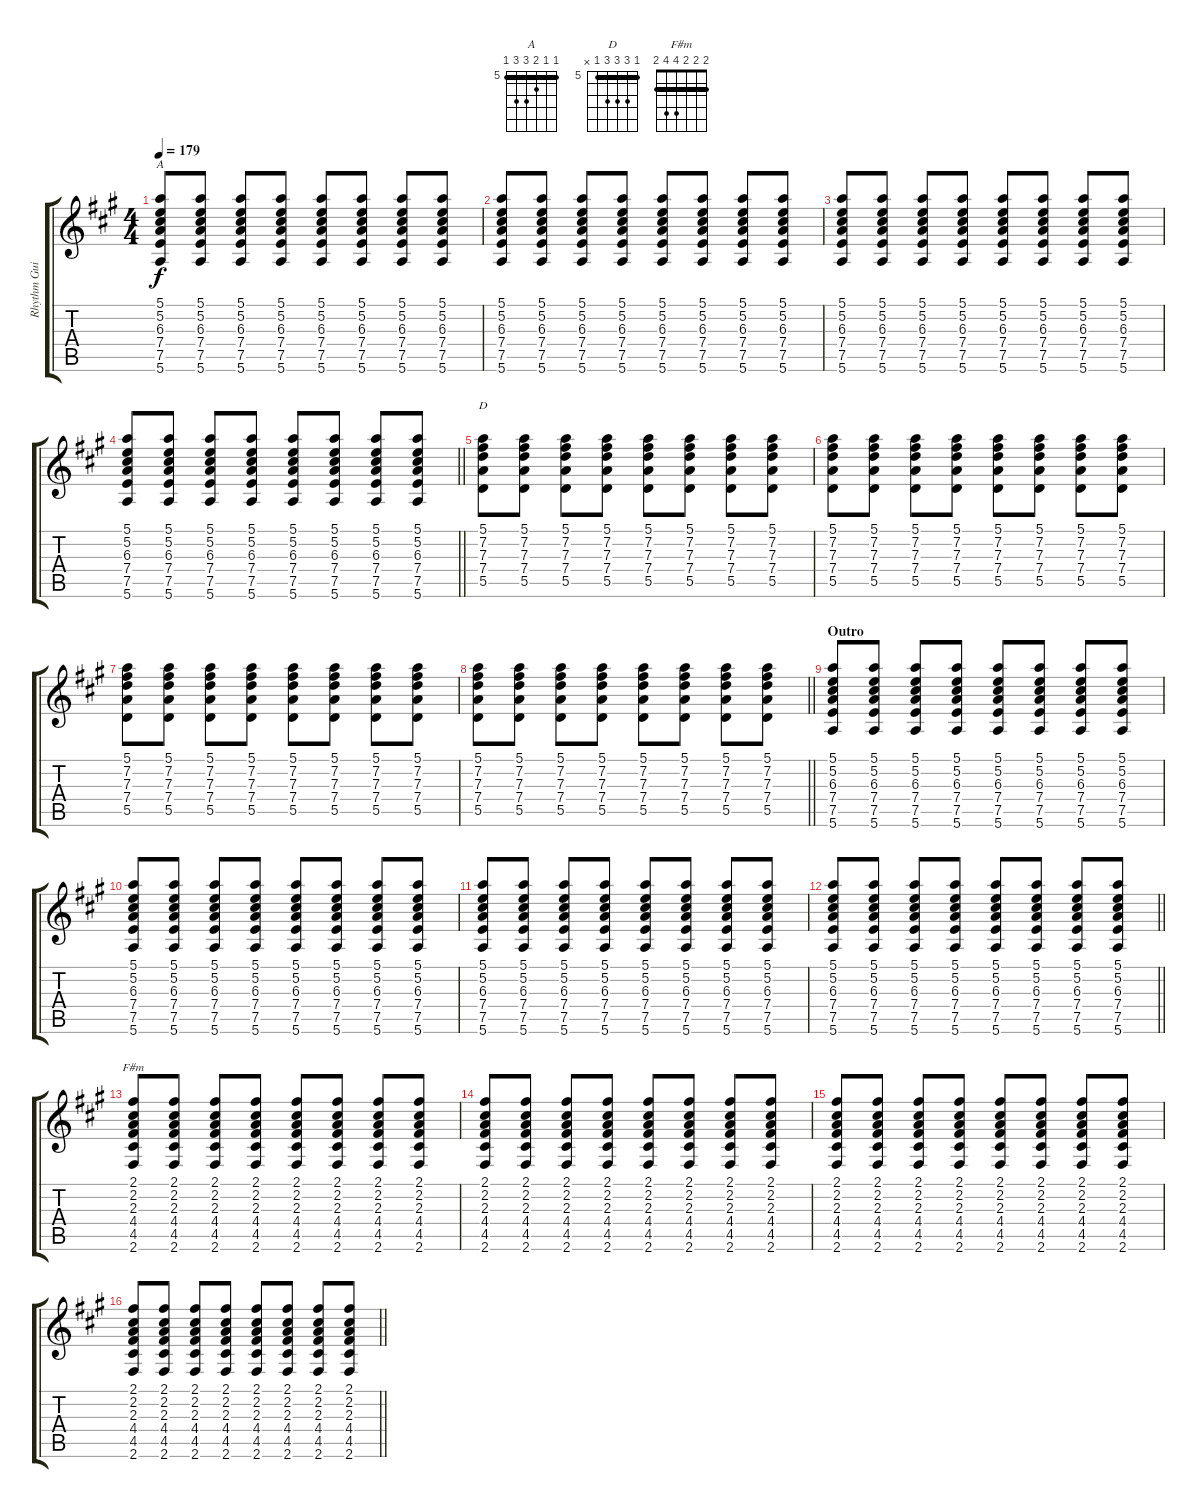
\track ("Rhythm Guitar" "Rhythm Gui") {instrument overdrivenguitar}
\staff {score tabs}
\tuning (E4 B3 G3 D3 A2 E2) {hide}
\chord ("A" 5 5 6 7 7 5) {firstfret 5 barre 5}
\chord ("D" 5 7 7 7 5 x) {firstfret 5 barre 5}
\chord ("F#m" 2 2 2 4 4 2) {barre 2}
\ts (4 4)
\tempo 179
\clef g2
\ks a
(5.1 5.2 6.3 7.4 7.5 5.6).8{ch "A" dy f} (5.1 5.2 6.3 7.4 7.5 5.6).8 (5.1 5.2 6.3 7.4 7.5 5.6).8 (5.1 5.2 6.3 7.4 7.5 5.6).8 (5.1 5.2 6.3 7.4 7.5 5.6).8 (5.1 5.2 6.3 7.4 7.5 5.6).8 (5.1 5.2 6.3 7.4 7.5 5.6).8 (5.1 5.2 6.3 7.4 7.5 5.6).8 |
(5.1 5.2 6.3 7.4 7.5 5.6).8 (5.1 5.2 6.3 7.4 7.5 5.6).8 (5.1 5.2 6.3 7.4 7.5 5.6).8 (5.1 5.2 6.3 7.4 7.5 5.6).8 (5.1 5.2 6.3 7.4 7.5 5.6).8 (5.1 5.2 6.3 7.4 7.5 5.6).8 (5.1 5.2 6.3 7.4 7.5 5.6).8 (5.1 5.2 6.3 7.4 7.5 5.6).8 |
(5.1 5.2 6.3 7.4 7.5 5.6).8 (5.1 5.2 6.3 7.4 7.5 5.6).8 (5.1 5.2 6.3 7.4 7.5 5.6).8 (5.1 5.2 6.3 7.4 7.5 5.6).8 (5.1 5.2 6.3 7.4 7.5 5.6).8 (5.1 5.2 6.3 7.4 7.5 5.6).8 (5.1 5.2 6.3 7.4 7.5 5.6).8 (5.1 5.2 6.3 7.4 7.5 5.6).8 |
\barLineRight lightlight
(5.1 5.2 6.3 7.4 7.5 5.6).8 (5.1 5.2 6.3 7.4 7.5 5.6).8 (5.1 5.2 6.3 7.4 7.5 5.6).8 (5.1 5.2 6.3 7.4 7.5 5.6).8 (5.1 5.2 6.3 7.4 7.5 5.6).8 (5.1 5.2 6.3 7.4 7.5 5.6).8 (5.1 5.2 6.3 7.4 7.5 5.6).8 (5.1 5.2 6.3 7.4 7.5 5.6).8 |
(5.1 7.2 7.3 7.4 5.5).8{ch "D"} (5.1 7.2 7.3 7.4 5.5).8 (5.1 7.2 7.3 7.4 5.5).8 (5.1 7.2 7.3 7.4 5.5).8 (5.1 7.2 7.3 7.4 5.5).8 (5.1 7.2 7.3 7.4 5.5).8 (5.1 7.2 7.3 7.4 5.5).8 (5.1 7.2 7.3 7.4 5.5).8 |
(5.1 7.2 7.3 7.4 5.5).8 (5.1 7.2 7.3 7.4 5.5).8 (5.1 7.2 7.3 7.4 5.5).8 (5.1 7.2 7.3 7.4 5.5).8 (5.1 7.2 7.3 7.4 5.5).8 (5.1 7.2 7.3 7.4 5.5).8 (5.1 7.2 7.3 7.4 5.5).8 (5.1 7.2 7.3 7.4 5.5).8 |
(5.1 7.2 7.3 7.4 5.5).8 (5.1 7.2 7.3 7.4 5.5).8 (5.1 7.2 7.3 7.4 5.5).8 (5.1 7.2 7.3 7.4 5.5).8 (5.1 7.2 7.3 7.4 5.5).8 (5.1 7.2 7.3 7.4 5.5).8 (5.1 7.2 7.3 7.4 5.5).8 (5.1 7.2 7.3 7.4 5.5).8 |
\barLineRight lightlight
(5.1 7.2 7.3 7.4 5.5).8 (5.1 7.2 7.3 7.4 5.5).8 (5.1 7.2 7.3 7.4 5.5).8 (5.1 7.2 7.3 7.4 5.5).8 (5.1 7.2 7.3 7.4 5.5).8 (5.1 7.2 7.3 7.4 5.5).8 (5.1 7.2 7.3 7.4 5.5).8 (5.1 7.2 7.3 7.4 5.5).8 |
\section ("" "Outro")
(5.1 5.2 6.3 7.4 7.5 5.6).8 (5.1 5.2 6.3 7.4 7.5 5.6).8 (5.1 5.2 6.3 7.4 7.5 5.6).8 (5.1 5.2 6.3 7.4 7.5 5.6).8 (5.1 5.2 6.3 7.4 7.5 5.6).8 (5.1 5.2 6.3 7.4 7.5 5.6).8 (5.1 5.2 6.3 7.4 7.5 5.6).8 (5.1 5.2 6.3 7.4 7.5 5.6).8 |
(5.1 5.2 6.3 7.4 7.5 5.6).8 (5.1 5.2 6.3 7.4 7.5 5.6).8 (5.1 5.2 6.3 7.4 7.5 5.6).8 (5.1 5.2 6.3 7.4 7.5 5.6).8 (5.1 5.2 6.3 7.4 7.5 5.6).8 (5.1 5.2 6.3 7.4 7.5 5.6).8 (5.1 5.2 6.3 7.4 7.5 5.6).8 (5.1 5.2 6.3 7.4 7.5 5.6).8 |
(5.1 5.2 6.3 7.4 7.5 5.6).8 (5.1 5.2 6.3 7.4 7.5 5.6).8 (5.1 5.2 6.3 7.4 7.5 5.6).8 (5.1 5.2 6.3 7.4 7.5 5.6).8 (5.1 5.2 6.3 7.4 7.5 5.6).8 (5.1 5.2 6.3 7.4 7.5 5.6).8 (5.1 5.2 6.3 7.4 7.5 5.6).8 (5.1 5.2 6.3 7.4 7.5 5.6).8 |
\barLineRight lightlight
(5.1 5.2 6.3 7.4 7.5 5.6).8 (5.1 5.2 6.3 7.4 7.5 5.6).8 (5.1 5.2 6.3 7.4 7.5 5.6).8 (5.1 5.2 6.3 7.4 7.5 5.6).8 (5.1 5.2 6.3 7.4 7.5 5.6).8 (5.1 5.2 6.3 7.4 7.5 5.6).8 (5.1 5.2 6.3 7.4 7.5 5.6).8 (5.1 5.2 6.3 7.4 7.5 5.6).8 |
(2.1 2.2 2.3 4.4 4.5 2.6).8{ch "F#m"} (2.1 2.2 2.3 4.4 4.5 2.6).8 (2.1 2.2 2.3 4.4 4.5 2.6).8 (2.1 2.2 2.3 4.4 4.5 2.6).8 (2.1 2.2 2.3 4.4 4.5 2.6).8 (2.1 2.2 2.3 4.4 4.5 2.6).8 (2.1 2.2 2.3 4.4 4.5 2.6).8 (2.1 2.2 2.3 4.4 4.5 2.6).8 |
(2.1 2.2 2.3 4.4 4.5 2.6).8 (2.1 2.2 2.3 4.4 4.5 2.6).8 (2.1 2.2 2.3 4.4 4.5 2.6).8 (2.1 2.2 2.3 4.4 4.5 2.6).8 (2.1 2.2 2.3 4.4 4.5 2.6).8 (2.1 2.2 2.3 4.4 4.5 2.6).8 (2.1 2.2 2.3 4.4 4.5 2.6).8 (2.1 2.2 2.3 4.4 4.5 2.6).8 |
(2.1 2.2 2.3 4.4 4.5 2.6).8 (2.1 2.2 2.3 4.4 4.5 2.6).8 (2.1 2.2 2.3 4.4 4.5 2.6).8 (2.1 2.2 2.3 4.4 4.5 2.6).8 (2.1 2.2 2.3 4.4 4.5 2.6).8 (2.1 2.2 2.3 4.4 4.5 2.6).8 (2.1 2.2 2.3 4.4 4.5 2.6).8 (2.1 2.2 2.3 4.4 4.5 2.6).8 |
\barLineRight lightlight
(2.1 2.2 2.3 4.4 4.5 2.6).8 (2.1 2.2 2.3 4.4 4.5 2.6).8 (2.1 2.2 2.3 4.4 4.5 2.6).8 (2.1 2.2 2.3 4.4 4.5 2.6).8 (2.1 2.2 2.3 4.4 4.5 2.6).8 (2.1 2.2 2.3 4.4 4.5 2.6).8 (2.1 2.2 2.3 4.4 4.5 2.6).8 (2.1 2.2 2.3 4.4 4.5 2.6).8
